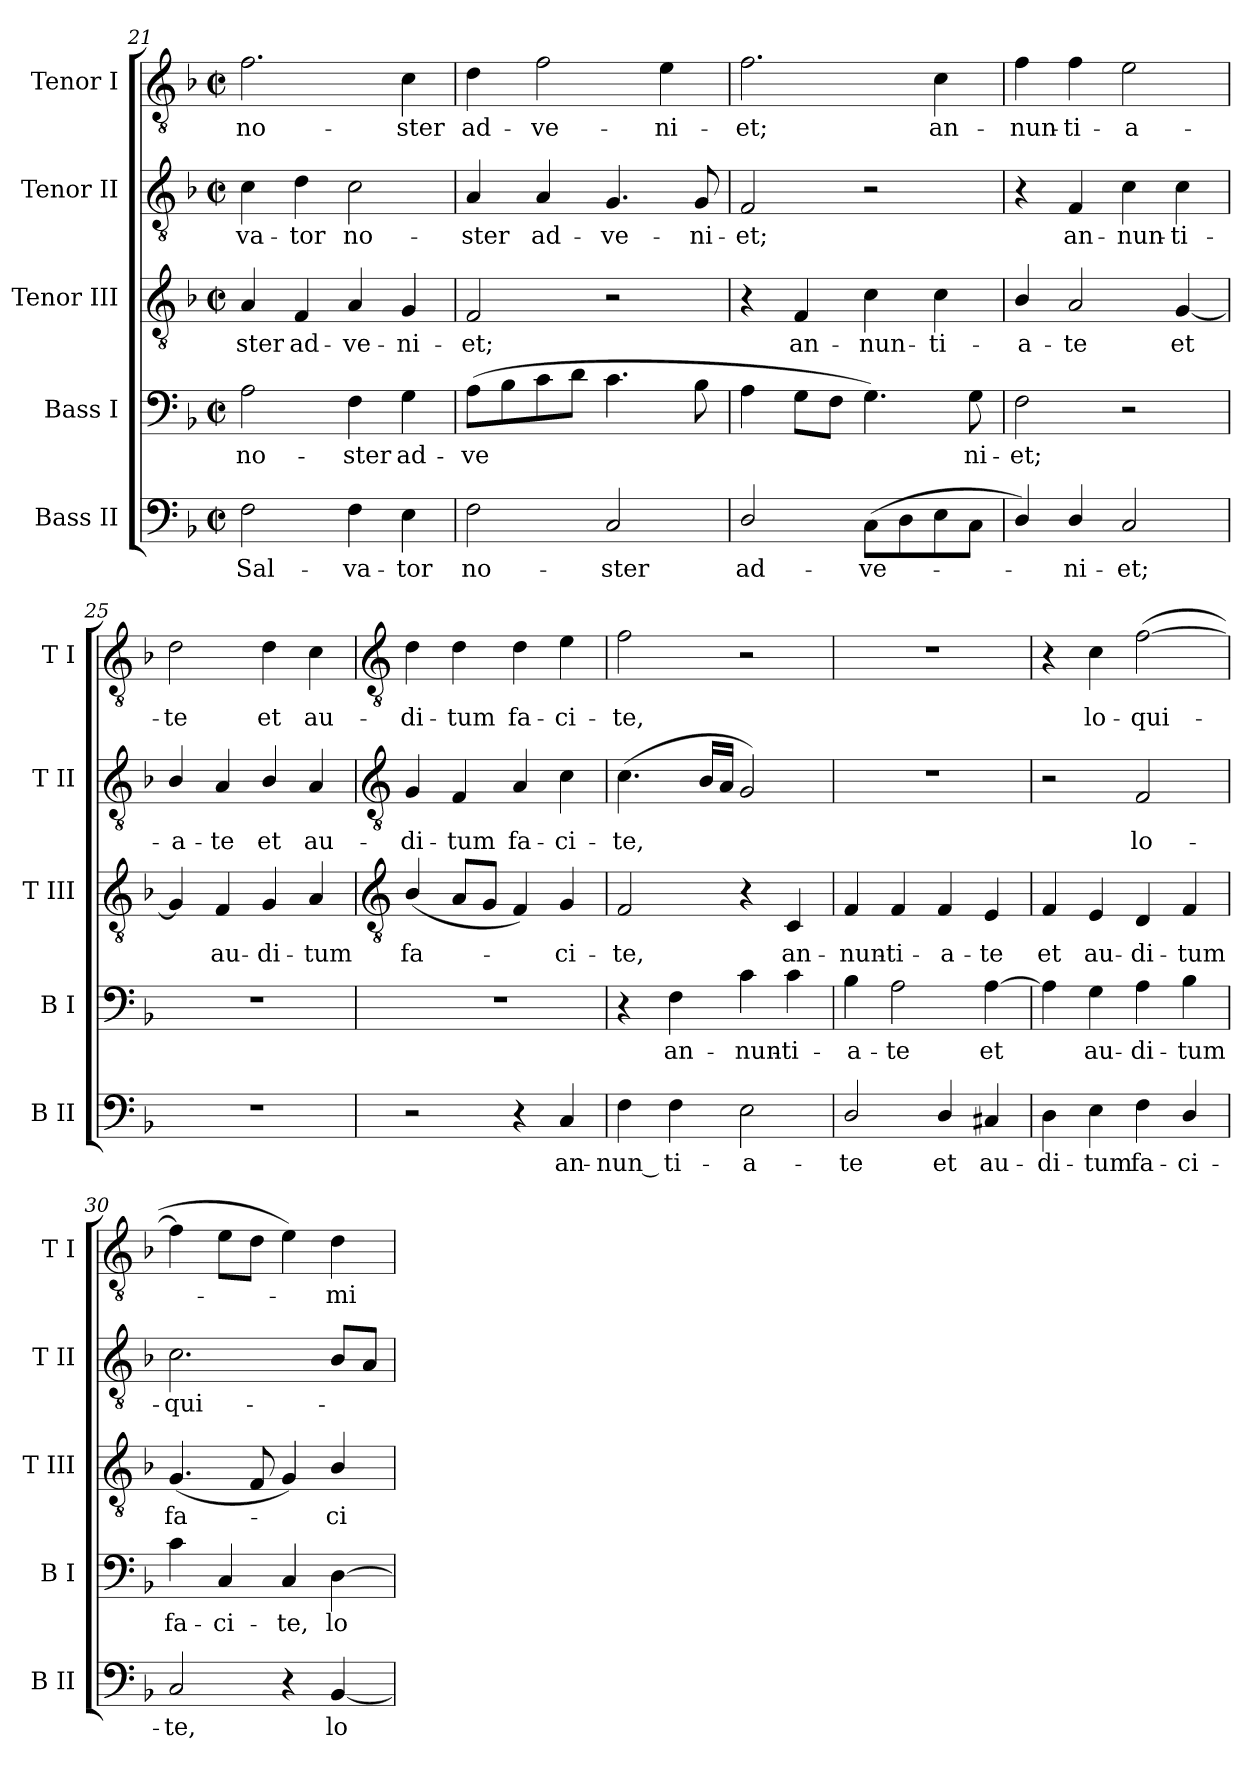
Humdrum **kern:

**kern	**text	**kern	**text	**kern	**text	**kern	**text	**kern	**text
*part5	*part5	*part4	*part4	*part3	*part3	*part2	*part2	*part1	*part1
*staff5	*staff5	*staff4	*staff4	*staff3	*staff3	*staff2	*staff2	*staff1	*staff1
*I"Bass II	*	*I"Bass I	*	*I"Tenor III	*	*I"Tenor II	*	*I"Tenor I	*
*I'B II	*	*I'B I	*	*I'T III	*	*I'T II	*	*I'T I	*
*clefF4	*	*clefF4	*	*clefGv2	*	*clefGv2	*	*clefGv2	*
*k[b-]	*	*k[b-]	*	*k[b-]	*	*k[b-]	*	*k[b-]	*
*F:	*	*F:	*	*F:	*	*F:	*	*F:	*
*M2/2	*	*M2/2	*	*M2/2	*	*M2/2	*	*M2/2	*
*met(c|)	*	*met(c|)	*	*met(c|)	*	*met(c|)	*	*met(c|)	*
=21	=21	=21	=21	=21	=21	=21	=21	=21	=21
!	!LO:LY:b	!	!LO:LY:b	!	!LO:LY:b	!	!LO:LY:b	!	!LO:LY:b
2F	Sal-	2A	no-	4A	-ster	4c	-va-	2.f	no-
!	!	!	!	!	!LO:LY:b	!	!LO:LY:b	!	!
.	.	.	.	4F	ad-	4d	-tor	.	.
!	!LO:LY:b	!	!LO:LY:b	!	!LO:LY:b	!	!LO:LY:b	!	!
4F	-va-	4F	-ster	4A	-ve-	2c	no-	.	.
!	!LO:LY:b	!	!LO:LY:b	!	!LO:LY:b	!	!	!	!LO:LY:b
4E	-tor	4G	ad-	4G	-ni-	.	.	4c	-ster
=22	=22	=22	=22	=22	=22	=22	=22	=22	=22
!	!LO:LY:b	!	!LO:LY:b	!	!LO:LY:b	!	!LO:LY:b	!	!LO:LY:b
2F	no-	(>8AL	-ve­	2F	-et;	4A	-ster	4d	ad-
.	.	8B-	.	.	.	.	.	.	.
!	!	!	!	!	!	!	!LO:LY:b	!	!LO:LY:b
.	.	8c	.	.	.	4A	ad-	2f	-ve-
.	.	8dJ	.	.	.	.	.	.	.
!	!LO:LY:b	!	!	!	!	!	!LO:LY:b	!	!
2C	-ster	4.c	.	2r	.	4.G	-ve-	.	.
!	!	!	!	!	!	!	!	!	!LO:LY:b
.	.	.	.	.	.	.	.	4e	-ni-
!	!	!	!	!	!	!	!LO:LY:b	!	!
.	.	8B-	.	.	.	8G	-ni-	.	.
=23	=23	=23	=23	=23	=23	=23	=23	=23	=23
!	!LO:LY:b	!	!	!	!	!	!LO:LY:b	!	!LO:LY:b
2D/	ad-	4A	.	4r	.	2F	-et;	2.f	-et;
!	!	!	!	!	!LO:LY:b	!	!	!	!
.	.	8GL	.	4F	an-	.	.	.	.
.	.	8FJ	.	.	.	.	.	.	.
!	!LO:LY:b	!	!	!	!LO:LY:b	!	!	!	!
(>8CL	-ve-	4.G)	.	4c	-nun-	2r	.	.	.
8D	.	.	.	.	.	.	.	.	.
!	!	!	!	!	!LO:LY:b	!	!	!	!LO:LY:b
8E	.	.	.	4c	-ti-	.	.	4c	an-
!	!	!	!LO:LY:b	!	!	!	!	!	!
8CJ	.	8G	ni-	.	.	.	.	.	.
=24	=24	=24	=24	=24	=24	=24	=24	=24	=24
!	!	!	!LO:LY:b	!	!LO:LY:b	!	!	!	!LO:LY:b
4D/)	.	2F	-et;	4B-/	-a-	4r	.	4f	-nun-
!	!LO:LY:b	!	!	!	!LO:LY:b	!	!LO:LY:b	!	!LO:LY:b
4D/	ni-	.	.	2A	-te	4F	an-	4f	-ti-
!	!LO:LY:b	!	!	!	!	!	!LO:LY:b	!	!LO:LY:b
2C	-et;	2r	.	.	.	4c	-nun-	2e	-a-
!	!	!	!	!	!LO:LY:b	!	!LO:LY:b	!	!
.	.	.	.	[4G	et	4c	-ti-	.	.
=25	=25	=25	=25	=25	=25	=25	=25	=25	=25
!	!	!	!	!	!	!	!LO:LY:b	!	!LO:LY:b
1r	.	1r	.	4G]	.	4B-/	-a-	2d	-te
!	!	!	!	!	!LO:LY:b	!	!LO:LY:b	!	!
.	.	.	.	4F	au-	4A	-te	.	.
!	!	!	!	!	!LO:LY:b	!	!LO:LY:b	!	!LO:LY:b
.	.	.	.	4G	-di-	4B-/	et	4d	et
!	!	!	!	!	!LO:LY:b	!	!LO:LY:b	!	!LO:LY:b
.	.	.	.	4A	-tum	4A	au-	4c	au-
!!LO:LB:g=z
=26	=26	=26	=26	=26	=26	=26	=26	=26	=26
*	*	*	*	*clefGv2	*	*clefGv2	*	*clefGv2	*
!	!	!	!	!	!LO:LY:b	!	!LO:LY:b	!	!LO:LY:b
2r	.	1r	.	(<4B-/	fa-	4G	-di-	4d	-di-
!	!	!	!	!	!	!	!LO:LY:b	!	!LO:LY:b
.	.	.	.	8AL	.	4F	-tum	4d	-tum
.	.	.	.	8GJ	.	.	.	.	.
!	!	!	!	!	!	!	!LO:LY:b	!	!LO:LY:b
4r	.	.	.	4F)	.	4A	fa-	4d	fa-
!	!LO:LY:b	!	!	!	!LO:LY:b	!	!LO:LY:b	!	!LO:LY:b
4C	an-	.	.	4G	ci-	4c	-ci-	4e	-ci-
=27	=27	=27	=27	=27	=27	=27	=27	=27	=27
!	!LO:LY:b	!	!	!	!LO:LY:b	!	!LO:LY:b	!	!LO:LY:b
4F	-nun ­	4r	.	2F	-te,	(<4.c	-te,	2f	-te,
!	!LO:LY:b	!	!LO:LY:b	!	!	!	!	!	!
4F	ti-	4F	an-	.	.	.	.	.	.
.	.	.	.	.	.	16B-LL	.	.	.
.	.	.	.	.	.	16AJJ	.	.	.
!	!LO:LY:b	!	!LO:LY:b	!	!	!	!	!	!
2E	-a-	4c	-nun-	4r	.	2G)	.	2r	.
!	!	!	!LO:LY:b	!	!LO:LY:b	!	!	!	!
.	.	4c	-ti-	4C	an-	.	.	.	.
=28	=28	=28	=28	=28	=28	=28	=28	=28	=28
!	!LO:LY:b	!	!LO:LY:b	!	!LO:LY:b	!	!	!	!
2D/	-te	4B-	-a-	4F	-nun-	1r	.	1r	.
!	!	!	!LO:LY:b	!	!LO:LY:b	!	!	!	!
.	.	2A	-te	4F	-ti-	.	.	.	.
!	!LO:LY:b	!	!	!	!LO:LY:b	!	!	!	!
4D/	et	.	.	4F	-a-	.	.	.	.
!	!LO:LY:b	!	!LO:LY:b	!	!LO:LY:b	!	!	!	!
4C#X	au-	[4A	et	4E	-te	.	.	.	.
=29	=29	=29	=29	=29	=29	=29	=29	=29	=29
!	!LO:LY:b	!	!	!	!LO:LY:b	!	!	!	!
4D	-di-	4A]	.	4F	et	2r	.	4r	.
!	!LO:LY:b	!	!LO:LY:b	!	!LO:LY:b	!	!	!	!LO:LY:b
4E	-tum	4G	au-	4E	au-	.	.	4c	lo-
!	!LO:LY:b	!	!LO:LY:b	!	!LO:LY:b	!	!LO:LY:b	!	!LO:LY:b
4F	fa-	4A	-di-	4D	-di-	2F	lo-	(>[2f	-qui-
!	!LO:LY:b	!	!LO:LY:b	!	!LO:LY:b	!	!	!	!
4D/	-ci-	4B-	-tum	4F	-tum	.	.	.	.
=30	=30	=30	=30	=30	=30	=30	=30	=30	=30
!	!LO:LY:b	!	!LO:LY:b	!	!LO:LY:b	!	!LO:LY:b	!	!
2C	-te,	4c	fa-	(<4.G	fa-	2.c	-qui-	4f]	.
!	!	!	!LO:LY:b	!	!	!	!	!	!
.	.	4C	-ci-	.	.	.	.	8eL	.
.	.	.	.	8F	.	.	.	8dJ	.
!	!	!	!LO:LY:b	!	!	!	!	!	!
4r	.	4C	-te,	4G)	.	.	.	4e)	.
!	!LO:LY:b	!	!LO:LY:b	!	!LO:LY:b	!	!	!	!LO:LY:b
[4BB-	lo-	[4D	lo-	4B-/	ci-	8B-L	.	4d	mi-
.	.	.	.	.	.	8AJ	.	.	.
=	=	=	=	=	=	=	=	=	=
*-	*-	*-	*-	*-	*-	*-	*-	*-	*-
